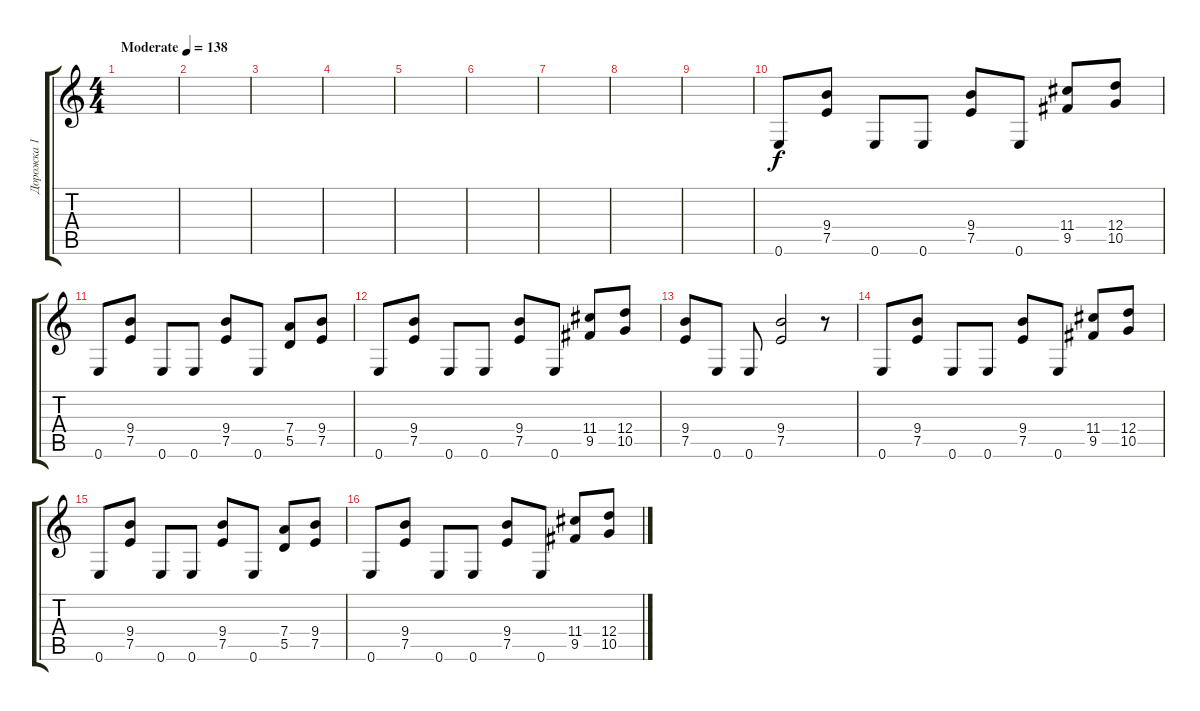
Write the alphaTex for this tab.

\track ("Дорожка 1" "Дорожка 1") {instrument electricguitarjazz}
\staff {score tabs}
\tuning (E4 B3 G3 D3 A2 E2) {hide}
\ts (4 4)
\tempo (138 "Moderate")
\clef g2
\ks c
|
|
|
|
|
|
|
|
|
0.6.8 (9.4 7.5).8 0.6.8 0.6.8 (9.4 7.5).8 0.6.8 (11.4 9.5).8 (12.4 10.5).8 |
0.6.8 (9.4 7.5).8 0.6.8 0.6.8 (9.4 7.5).8 0.6.8 (7.4 5.5).8 (9.4 7.5).8 |
0.6.8 (9.4 7.5).8 0.6.8 0.6.8 (9.4 7.5).8 0.6.8 (11.4 9.5).8 (12.4 10.5).8 |
(9.4 7.5).8 0.6.8 0.6.8 (9.4 7.5).2 r.8 |
0.6.8 (9.4 7.5).8 0.6.8 0.6.8 (9.4 7.5).8 0.6.8 (11.4 9.5).8 (12.4 10.5).8 |
0.6.8 (9.4 7.5).8 0.6.8 0.6.8 (9.4 7.5).8 0.6.8 (7.4 5.5).8 (9.4 7.5).8 |
0.6.8 (9.4 7.5).8 0.6.8 0.6.8 (9.4 7.5).8 0.6.8 (11.4 9.5).8 (12.4 10.5).8
